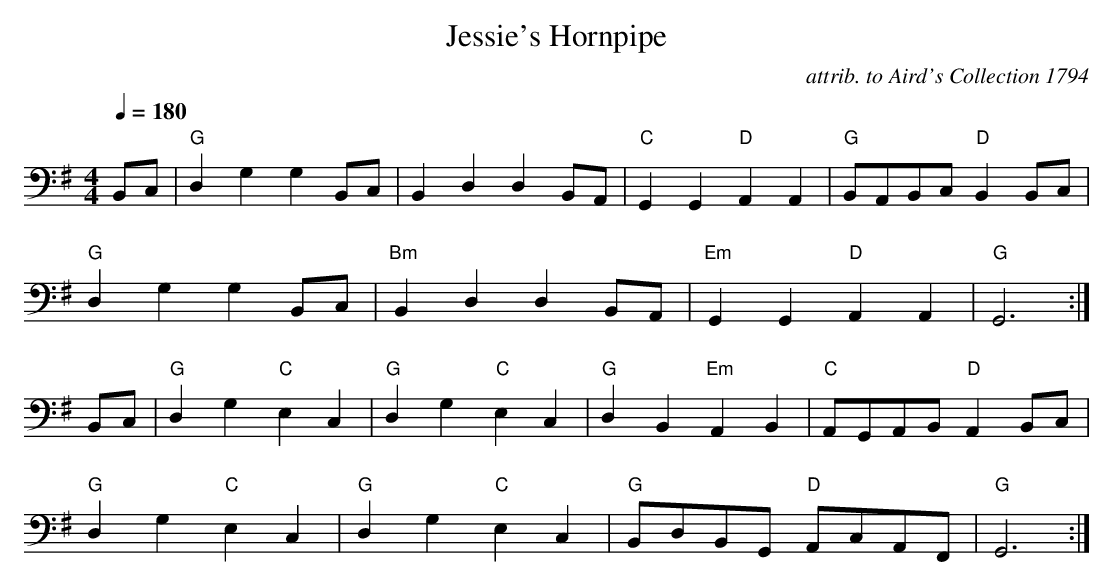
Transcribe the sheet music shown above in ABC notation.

X:1
T: Jessie's Hornpipe
C: attrib. to Aird's Collection 1794
M: 4/4
L: 1/8
Q: 1/4=180
K: G clef=bass middle=d
Bc |\
"G" d2 g2 g2 Bc | B2 d2 d2 BA | "C" G2 G2 "D" A2 A2 | "G" BABc "D"B2 Bc |
"G" d2 g2 g2 Bc | "Bm" B2 d2 d2 BA | "Em" G2 G2 "D" A2 A2 | "G" G6 :|
Bc |\
"G" d2 g2 "C" e2 c2 | "G" d2 g2 "C" e2 c2 | "G" d2 B2 "Em" A2 B2 | "C" AGAB "D" A2 Bc |
"G" d2 g2 "C" e2 c2 | "G" d2 g2 "C" e2 c2 | "G" BdBG "D" AcAF | "G" G6 :|
